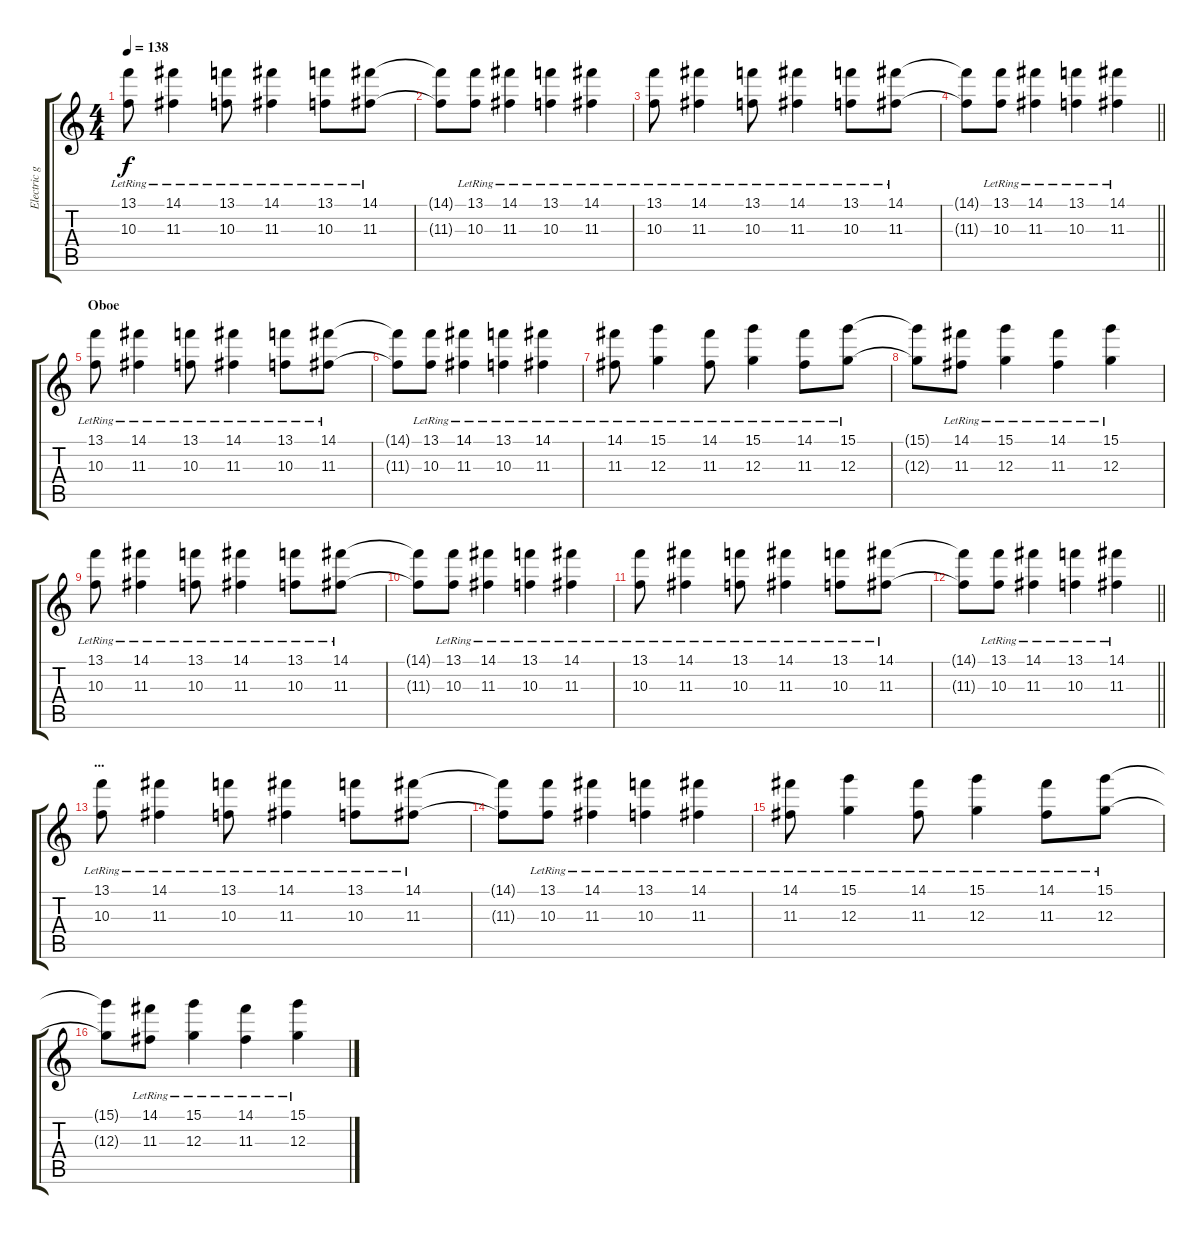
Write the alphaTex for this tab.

\track ("Electric guitar" "Electric g") {instrument electricguitarmuted}
\staff {score tabs}
\tuning (E4 B3 G3 D3 A2 E2) {hide}
\ts (4 4)
\tempo 138
\clef g2
\ks c
(13.1{lr} 10.3{lr}).8{dy f volume 10} (14.1{lr} 11.3{lr}).4 (13.1{lr} 10.3{lr}).8 (14.1{lr} 11.3{lr}).4 (13.1{lr} 10.3{lr}).8 (14.1{lr} 11.3{lr}).8 |
(14.1{t} 11.3{t}).8 (13.1{lr} 10.3{lr}).8 (14.1{lr} 11.3{lr}).4 (13.1{lr} 10.3{lr}).4 (14.1{lr} 11.3{lr}).4 |
(13.1{lr} 10.3{lr}).8 (14.1{lr} 11.3{lr}).4 (13.1{lr} 10.3{lr}).8 (14.1{lr} 11.3{lr}).4 (13.1{lr} 10.3{lr}).8 (14.1{lr} 11.3{lr}).8 |
\barLineRight lightlight
(14.1{t} 11.3{t}).8 (13.1{lr} 10.3{lr}).8 (14.1{lr} 11.3{lr}).4 (13.1{lr} 10.3{lr}).4 (14.1{lr} 11.3{lr}).4 |
\section ("" "Oboe")
(13.1{lr} 10.3{lr}).8{volume 9} (14.1{lr} 11.3{lr}).4 (13.1{lr} 10.3{lr}).8 (14.1{lr} 11.3{lr}).4 (13.1{lr} 10.3{lr}).8 (14.1{lr} 11.3{lr}).8 |
(14.1{t} 11.3{t}).8 (13.1{lr} 10.3{lr}).8 (14.1{lr} 11.3{lr}).4 (13.1{lr} 10.3{lr}).4 (14.1{lr} 11.3{lr}).4 |
(14.1{lr} 11.3{lr}).8 (15.1{lr} 12.3).4 (14.1{lr} 11.3{lr}).8 (15.1{lr} 12.3{lr}).4 (14.1{lr} 11.3{lr}).8 (15.1{lr} 12.3{lr}).8 |
(15.1{t} 12.3{t}).8 (14.1{lr} 11.3{lr}).8 (15.1{lr} 12.3{lr}).4 (14.1{lr} 11.3{lr}).4 (15.1{lr} 12.3{lr}).4 |
(13.1{lr} 10.3{lr}).8{volume 8} (14.1{lr} 11.3{lr}).4 (13.1{lr} 10.3{lr}).8 (14.1{lr} 11.3{lr}).4 (13.1{lr} 10.3{lr}).8 (14.1{lr} 11.3{lr}).8 |
(14.1{t} 11.3{t}).8 (13.1{lr} 10.3{lr}).8 (14.1{lr} 11.3{lr}).4 (13.1{lr} 10.3{lr}).4 (14.1{lr} 11.3{lr}).4 |
(13.1{lr} 10.3{lr}).8 (14.1{lr} 11.3{lr}).4 (13.1{lr} 10.3{lr}).8 (14.1{lr} 11.3{lr}).4 (13.1{lr} 10.3{lr}).8 (14.1{lr} 11.3{lr}).8 |
\barLineRight lightlight
(14.1{t} 11.3{t}).8 (13.1{lr} 10.3{lr}).8 (14.1{lr} 11.3{lr}).4 (13.1{lr} 10.3{lr}).4 (14.1{lr} 11.3{lr}).4 |
\section ("" "...")
(13.1{lr} 10.3{lr}).8{volume 5} (14.1{lr} 11.3{lr}).4 (13.1{lr} 10.3{lr}).8 (14.1{lr} 11.3{lr}).4 (13.1{lr} 10.3{lr}).8 (14.1{lr} 11.3{lr}).8 |
(14.1{t} 11.3{t}).8 (13.1{lr} 10.3{lr}).8 (14.1{lr} 11.3{lr}).4 (13.1{lr} 10.3{lr}).4 (14.1{lr} 11.3{lr}).4 |
(14.1{lr} 11.3{lr}).8 (15.1{lr} 12.3).4 (14.1{lr} 11.3{lr}).8 (15.1{lr} 12.3{lr}).4 (14.1{lr} 11.3{lr}).8 (15.1{lr} 12.3{lr}).8 |
(15.1{t} 12.3{t}).8 (14.1{lr} 11.3{lr}).8 (15.1{lr} 12.3{lr}).4 (14.1{lr} 11.3{lr}).4 (15.1{lr} 12.3{lr}).4
